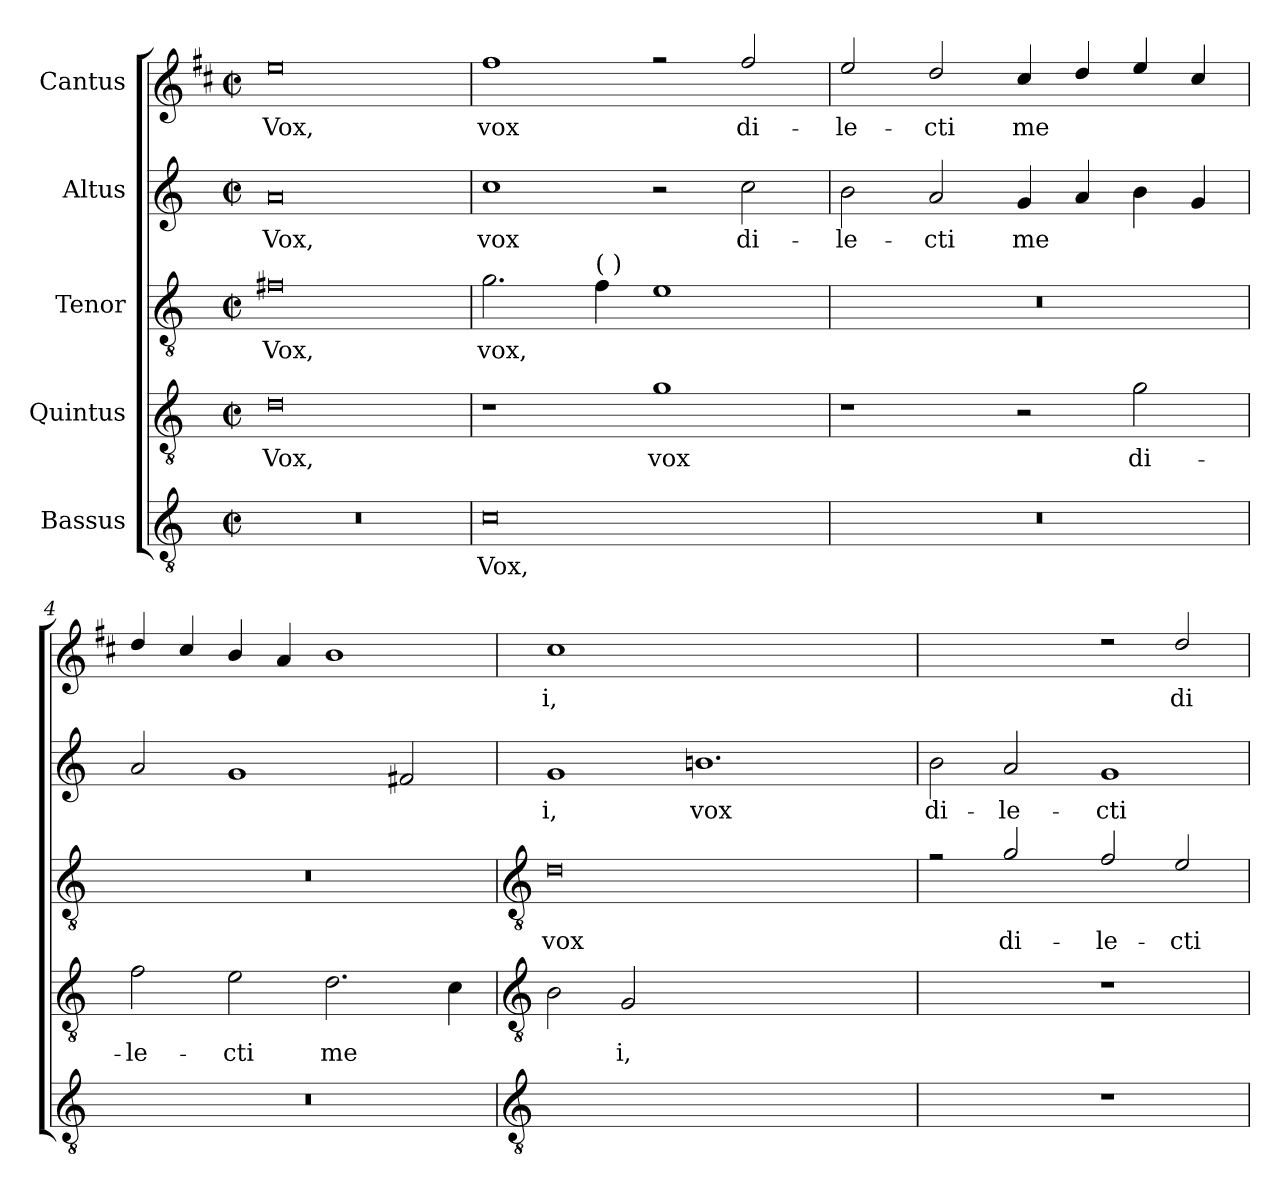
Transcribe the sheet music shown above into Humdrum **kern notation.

**kern	**text	**kern	**text	**kern	**text	**kern	**text	**kern	**text
*part5	*part5	*part4	*part4	*part3	*part3	*part2	*part2	*part1	*part1
*staff5	*staff5	*staff4	*staff4	*staff3	*staff3	*staff2	*staff2	*staff1	*staff1
*I"Bassus	*	*I"Quintus	*	*I"Tenor	*	*I"Altus	*	*I"Cantus	*
*clefGv2	*	*clefGv2	*	*clefGv2	*	*clefG2	*	*clefG2	*
*	*	*	*	*	*	*	*	*ITrd1c2	*
*k[]	*	*k[]	*	*k[]	*	*k[]	*	*k[]	*
*C:	*	*C:	*	*C:	*	*C:	*	*C:	*
*M4/2	*	*M4/2	*	*M4/2	*	*M4/2	*	*M4/2	*
*met(c|)	*	*met(c|)	*	*met(c|)	*	*met(c|)	*	*met(c|)	*
=1	=1	=1	=1	=1	=1	=1	=1	=1	=1
!	!	!	!LO:LY:b	!	!LO:LY:b	!	!LO:LY:b	!	!LO:LY:b
*	*	*	*	*	*	*	*	*^	*
0r	.	0d	Vox,	0f#X	Vox,	0a	Vox,	0dd	0ryy	Vox,
=2	=2	=2	=2	=2	=2	=2	=2	=2	=2	=2
!	!LO:LY:b	!	!	!	!LO:LY:b	!	!LO:LY:b	!	!	!LO:LY:b
0c	Vox,	1r	.	2.g	vox,	1cc	vox	1ee	0ryy	vox
!	!	!	!	!LO:TX:a:t=(  )	!	!	!	!	!	!
.	.	.	.	4f	.	.	.	.	.	.
!	!	!	!LO:LY:b	!	!	!	!	!	!	!
.	.	1g	vox	1e	.	2r	.	2r	.	.
!	!	!	!	!	!	!	!LO:LY:b	!	!	!LO:LY:b
.	.	.	.	.	.	2cc	di-	2ee	.	di-
=3	=3	=3	=3	=3	=3	=3	=3	=3	=3	=3
!	!	!	!	!	!	!	!LO:LY:b	!	!	!LO:LY:b
0r	.	1r	.	0r	.	2b	-le-	2dd	0ryy	-le-
!	!	!	!	!	!	!	!LO:LY:b	!	!	!LO:LY:b
.	.	.	.	.	.	2a	-cti	2cc	.	-cti
!	!	!	!	!	!	!	!LO:LY:b	!	!	!LO:LY:b
.	.	2r	.	.	.	4g	me	4b	.	me
.	.	.	.	.	.	4a	.	4cc	.	.
!	!	!	!LO:LY:b	!	!	!	!	!	!	!
.	.	2g	di-	.	.	4b	.	4dd	.	.
.	.	.	.	.	.	4g	.	4b	.	.
=4	=4	=4	=4	=4	=4	=4	=4	=4	=4	=4
!	!	!	!LO:LY:b	!	!	!	!	!	!	!
0r	.	2f	-le-	0r	.	2a	.	4cc	0ryy	.
.	.	.	.	.	.	.	.	4b	.	.
!	!	!	!LO:LY:b	!	!	!	!	!	!	!
.	.	2e	-cti	.	.	1g	.	4a	.	.
.	.	.	.	.	.	.	.	4g	.	.
!	!	!	!LO:LY:b	!	!	!	!	!	!	!
.	.	2.d	me	.	.	.	.	1a	.	.
.	.	.	.	.	.	2f#	.	.	.	.
.	.	4c	.	.	.	.	.	.	.	.
!!LO:LB:g=z	!!
=5	=5	=5	=5	=5	=5	=5	=5	=5	=5	=5
*clefGv2	*	*clefGv2	*	*clefGv2	*	*	*	*	*	*
!	!LO:LY:b	!	!	!	!LO:LY:b	!	!LO:LY:b	!	!	!LO:LY:b
*	*	*	*	*^	*	*	*	*	*	*
[0Gyy	vox	2B	.	0d	0ryy	vox	1g	i,	1b	1ryy	i,
!	!	!	!LO:LY:b	!	!	!	!	!	!	!	!
.	.	2G	i,	.	.	.	.	.	.	.	.
!	!	!	!LO:LY:b	!	!	!	!	!LO:LY:b	!	!	!LO:LY:b
.	.	[1gyy	vox	.	.	.	1.bn	vox	[1ddyy	2ryy	vox
.	.	.	.	.	.	.	.	.	.	2ryy	.
2ryy	.	2ryy	.	2ryy	2ryy	.	.	.	2ryy	2ryy	.
=6	=6	=6	=6	=6	=6	=6	=6	=6	=6	=6	=6
!	!	!	!	!	!	!	!	!LO:LY:b	!	!	!
2.Gyy_	.	2.gyy_	.	2r	0ryy	.	2b	di-	2.ddyy_	0ryy	.
!	!	!	!	!	!	!LO:LY:b	!	!LO:LY:b	!	!	!
.	.	.	.	2g	.	di-	2a	-le-	.	.	.
4Gyy]	.	4gyy]	.	.	.	.	.	.	4ddyy]	.	.
!	!	!	!	!	!	!LO:LY:b	!	!LO:LY:b	!	!	!
1r	.	1r	.	2f	.	-le-	1g	-cti	2r	.	.
!	!	!	!	!	!	!LO:LY:b	!	!	!	!	!LO:LY:b
.	.	.	.	2e	.	-cti	.	.	2cc	.	di-
*	*	*	*	*v	*v	*	*	*	*v	*v	*
=	=	=	=	=	=	=	=	=	=
*-	*-	*-	*-	*-	*-	*-	*-	*-	*-
